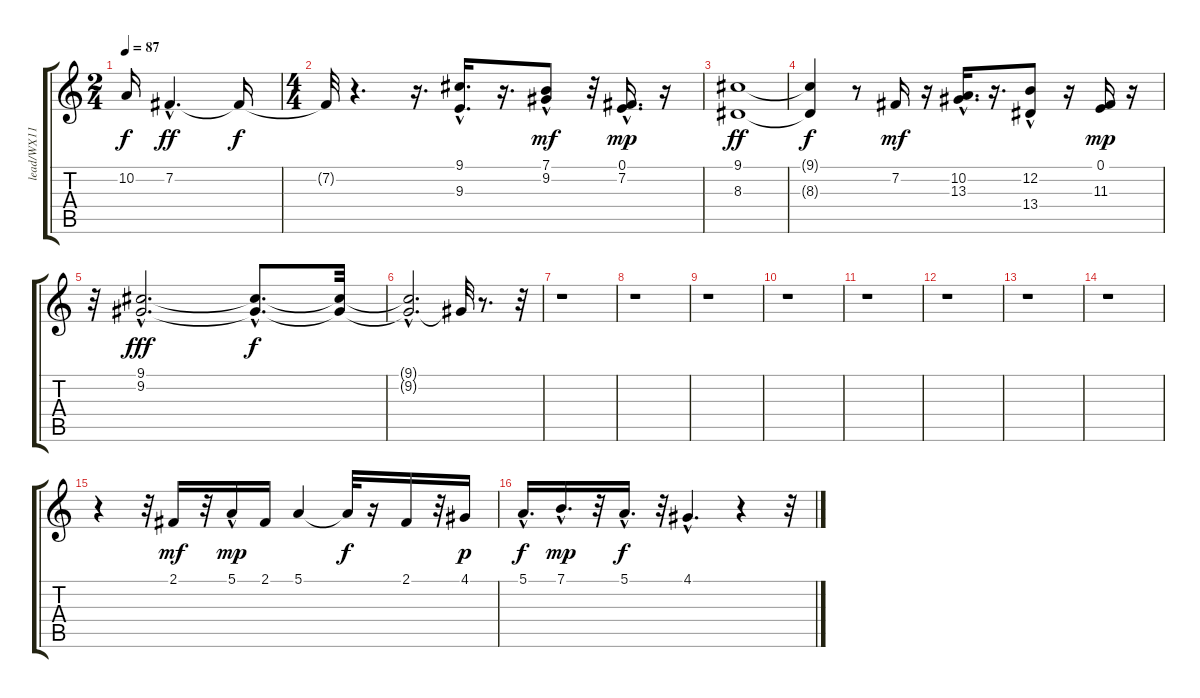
\track ("lead/WX11" "lead/WX11") {instrument synthvoice}
\staff {score tabs}
\tuning (E4 B3 G3 D3 A2 E2) {hide}
\ts (2 4)
\tempo 87
\clef g2
\ks c
10.2.16{dy f} 7.2{hac}.4{d dy ff} 7.2{t}.16{dy f} |
\ts (4 4)
7.2{t}.32 r.4{d} r.16{d} (9.1{hac} 9.3{hac}).16{d} r.16{d} (7.1 9.2{hac}).8{dy mf} r.32 (0.1 7.2{hac}).16{d dy mp} r.16 |
(9.1 8.3).1{dy ff} |
(9.1{t} 8.3{t}).4{dy f} r.8 7.2.16{dy mf} r.16 (10.2{hac} 13.3{hac}).16{d} r.16{d} (12.2 13.4{hac}).8 r.16 (0.1 11.3).16{dy mp} r.16 |
r.32 (9.1{hac} 9.2{hac}).2{d dy fff} (9.1{hac t} 9.2{hac t}).8{d dy f} (9.1{t} 9.2{t}).32 |
(9.1{hac t} 9.2{hac t}).2{d} 9.2{t}.32 r.8{d} r.32 |
r.1 |
r.1 |
r.1 |
r.1 |
r.1 |
r.1 |
r.1 |
r.1 |
r.4 r.32 2.1.16{dy mf} r.32 5.1{hac}.16{dy mp} 2.1.16 5.1.4 5.1{t}.32{dy f} r.16 2.1.16 r.32 4.1.16{dy p} |
5.1{hac}.16{d dy f} 7.1{hac}.16{d dy mp} r.32 5.1{hac}.16{d dy f} r.32 4.1{hac}.4{d} r.4 r.32
